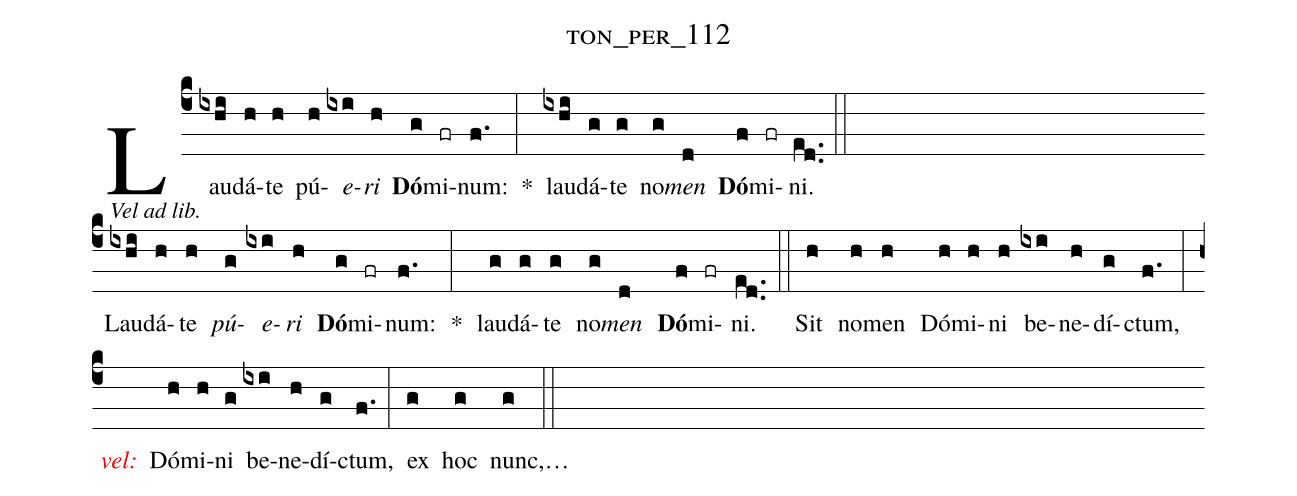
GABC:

name:ton_per_112;
%%
(c4)Lau(ixhi)dá(h)te(h) pú(h)<i>e</i>(ixi)<i>ri</i>(h) <b>Dó</b>(g)mi(fr)num:(f.) *(:) lau(ixhi)dá(g)te(g) no(g)<i>men</i>(d) <b>Dó</b>(f)mi(fr)ni.(ed..) (::) (Z-)

Lau<alt>Vel ad lib.</alt>(ixhi)dá(h)te(h) <i>pú</i>(g)<i>e</i>(ixi)<i>ri</i>(h) <b>Dó</b>(g)mi(fr)num:(f.) *(:) lau(g)dá(g)te(g) no(g)<i>men</i>(d) <b>Dó</b>(f)mi(fr)ni.(ed..) (::)

Sit(h) no(h)men(h) Dó(h)mi(h)ni(h) be(ixi)ne(h)dí(g)ctum,(f.) (:) <v>\rubrique{vel:}</v>(//) Dó(h)mi(h)ni(g) be(ixi)ne(h)dí(g)ctum,(f.) (:) ex(g) hoc(g) nunc,…(g) (::)
